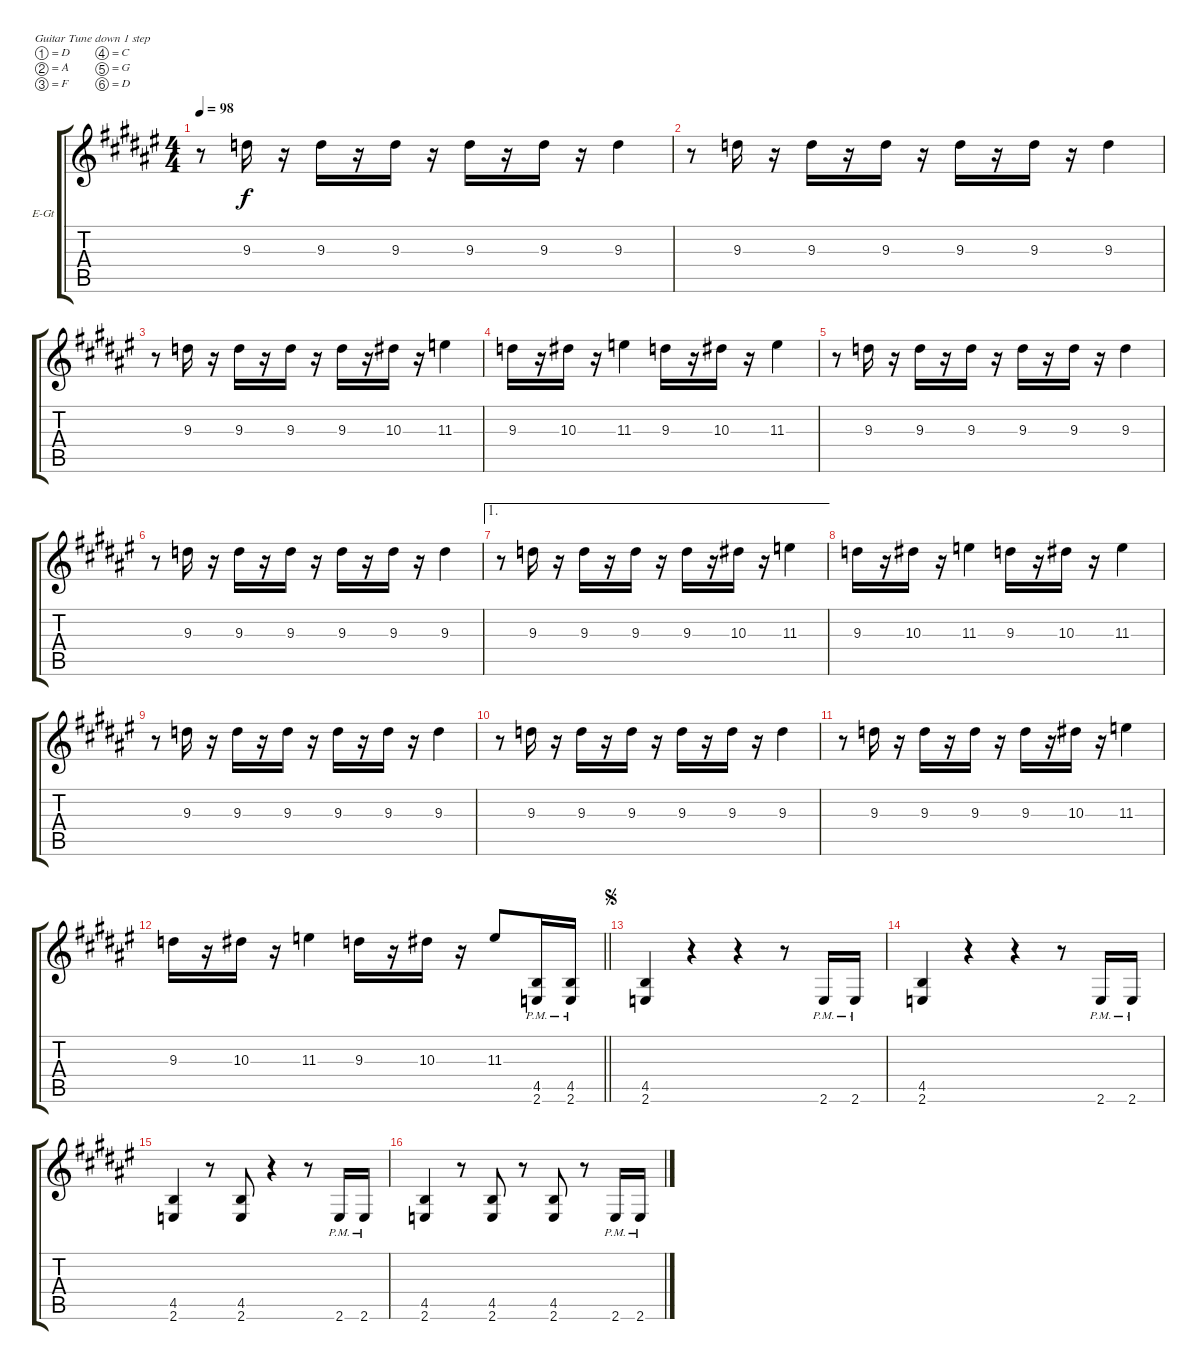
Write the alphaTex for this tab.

\bracketExtendMode groupsimilarinstruments
\firstSystemTrackNameOrientation horizontal
\otherSystemsTrackNameOrientation horizontal
\track ("Untitled" "E-Gt") {instrument overdrivenguitar}
\staff {score tabs}
\tuning (D4 A3 F3 C3 G2 D2)
\ts (4 4)
\tempo 98
\clef g2
\ks d#minor
r.8{dy f} 9.3.16 r.16 9.3.16 r.16 9.3.16 r.16 9.3.16 r.16 9.3.16 r.16 9.3.4 |
r.8 9.3.16 r.16 9.3.16 r.16 9.3.16 r.16 9.3.16 r.16 9.3.16 r.16 9.3.4 |
r.8 9.3.16 r.16 9.3.16 r.16 9.3.16 r.16 9.3.16 r.16 10.3.16 r.16 11.3.4 |
9.3.16 r.16 10.3.16 r.16 11.3.4 9.3.16 r.16 10.3.16 r.16 11.3.4 |
r.8 9.3.16 r.16 9.3.16 r.16 9.3.16 r.16 9.3.16 r.16 9.3.16 r.16 9.3.4 |
r.8 9.3.16 r.16 9.3.16 r.16 9.3.16 r.16 9.3.16 r.16 9.3.16 r.16 9.3.4 |
\ae 1
r.8 9.3.16 r.16 9.3.16 r.16 9.3.16 r.16 9.3.16 r.16 10.3.16 r.16 11.3.4 |
9.3.16 r.16 10.3.16 r.16 11.3.4 9.3.16 r.16 10.3.16 r.16 11.3.4 |
r.8 9.3.16 r.16 9.3.16 r.16 9.3.16 r.16 9.3.16 r.16 9.3.16 r.16 9.3.4 |
r.8 9.3.16 r.16 9.3.16 r.16 9.3.16 r.16 9.3.16 r.16 9.3.16 r.16 9.3.4 |
r.8 9.3.16 r.16 9.3.16 r.16 9.3.16 r.16 9.3.16 r.16 10.3.16 r.16 11.3.4 |
\barLineRight lightlight
9.3.16 r.16 10.3.16 r.16 11.3.4 9.3.16 r.16 10.3.16 r.16 11.3.8 (4.5{pm} 2.6{pm}).16 (4.5{pm} 2.6{pm}).16 |
\section ("" " ")
\jump segno
(4.5 2.6).4 r.4 r.4 r.8 2.6{pm}.16 2.6{pm}.16 |
(4.5 2.6).4 r.4 r.4 r.8 2.6{pm}.16 2.6{pm}.16 |
(4.5 2.6).4 r.8 (4.5 2.6).8 r.4 r.8 2.6{pm}.16 2.6{pm}.16 |
(4.5 2.6).4 r.8 (4.5 2.6).8 r.8 (4.5 2.6).8 r.8 2.6{pm}.16 2.6{pm}.16
